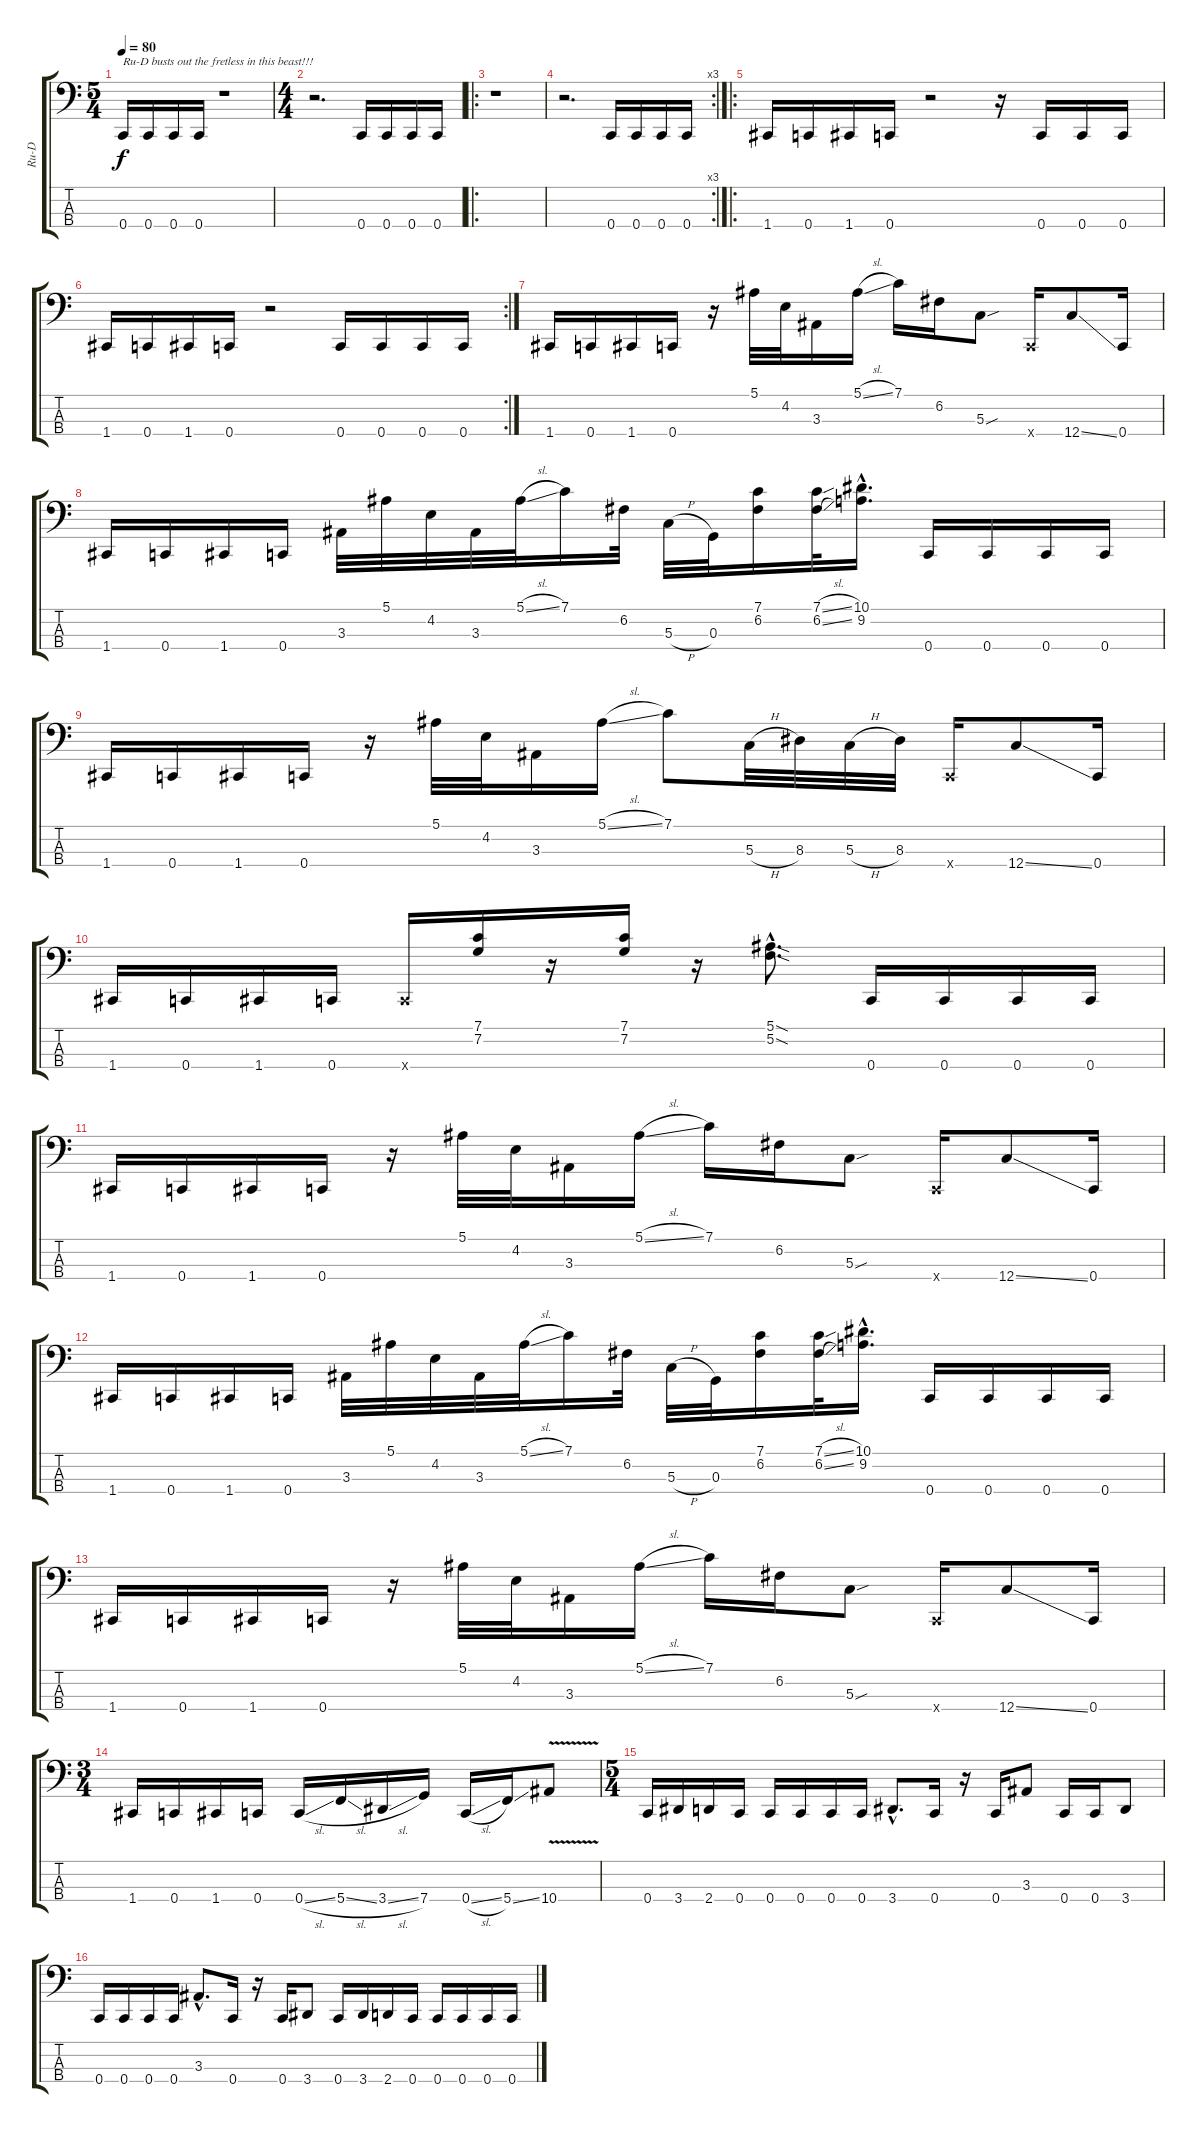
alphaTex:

\track ("Ru-D" "Ru-D") {instrument fretlessbass}
\staff {score tabs}
\tuning (F2 C2 G1 C1) {hide}
\ts (5 4)
\tempo 80
\clef f4
\ks c
0.4.16{txt "Ru-D busts out the fretless in this beast!!!" dy f instrument fretlessbass} 0.4.16 0.4.16 0.4.16 r.1 |
\ts (4 4)
r.2{d} 0.4.16 0.4.16 0.4.16 0.4.16 |
\ro
r.1 |
\rc 3
r.2{d} 0.4.16 0.4.16 0.4.16 0.4.16 |
\ro
1.4.16 0.4.16 1.4.16 0.4.16 r.2 r.16 0.4.16 0.4.16 0.4.16 |
\rc 2
1.4.16 0.4.16 1.4.16 0.4.16 r.2 0.4.16 0.4.16 0.4.16 0.4.16 |
1.4.16 0.4.16 1.4.16 0.4.16 r.16 5.1.32 4.2.32 3.3.16 5.1{sl}.16 7.1.16 6.2.16 5.3{sou}.8 0.4{x}.16 12.4{ss}.8 0.4.16 |
1.4.16 0.4.16 1.4.16 0.4.16 3.3.32 5.1.32 4.2.32 3.3.32 5.1{sl}.32 7.1.16 6.2.32 5.3{h}.32 0.3.32 (7.1 6.2).16 (7.1{sl} 6.2{sl}).32 (10.1{hac} 9.2{hac}).16{d} 0.4.16 0.4.16 0.4.16 0.4.16 |
1.4.16 0.4.16 1.4.16 0.4.16 r.16 5.1.32 4.2.32 3.3.16 5.1{sl}.16 7.1.8 5.3{h}.32 8.3.32 5.3{h}.32 8.3.32 0.4{x}.16 12.4{ss}.8 0.4.16 |
1.4.16 0.4.16 1.4.16 0.4.16 0.4{x}.16 (7.1 7.2).16 r.16 (7.1 7.2).16 r.16 (5.1{sod hac} 5.2{sod hac}).8{d} 0.4.16 0.4.16 0.4.16 0.4.16 |
1.4.16 0.4.16 1.4.16 0.4.16 r.16 5.1.32 4.2.32 3.3.16 5.1{sl}.16 7.1.16 6.2.16 5.3{sou}.8 0.4{x}.16 12.4{ss}.8 0.4.16 |
1.4.16 0.4.16 1.4.16 0.4.16 3.3.32 5.1.32 4.2.32 3.3.32 5.1{sl}.32 7.1.16 6.2.32 5.3{h}.32 0.3.32 (7.1 6.2).16 (7.1{sl} 6.2{sl}).32 (10.1{hac} 9.2{hac}).16{d} 0.4.16 0.4.16 0.4.16 0.4.16 |
1.4.16 0.4.16 1.4.16 0.4.16 r.16 5.1.32 4.2.32 3.3.16 5.1{sl}.16 7.1.16 6.2.16 5.3{sou}.8 0.4{x}.16 12.4{ss}.8 0.4.16 |
\ts (3 4)
1.4.16 0.4.16 1.4.16 0.4.16 0.4{sl}.16 5.4{sl}.16 3.4{sl}.16 7.4.16 0.4{sl}.16 5.4{ss}.16 10.4{v}.8 |
\ts (5 4)
0.4.16 3.4.16 2.4.16 0.4.16 0.4.16 0.4.16 0.4.16 0.4.16 3.4{hac}.8{d} 0.4.16 r.16 0.4.16 3.3.8 0.4.16 0.4.16 3.4.8 |
0.4.16 0.4.16 0.4.16 0.4.16 3.3{hac}.8{d} 0.4.16 r.16 0.4.16 3.4.8 0.4.16 3.4.16 2.4.16 0.4.16 0.4.16 0.4.16 0.4.16 0.4.16
